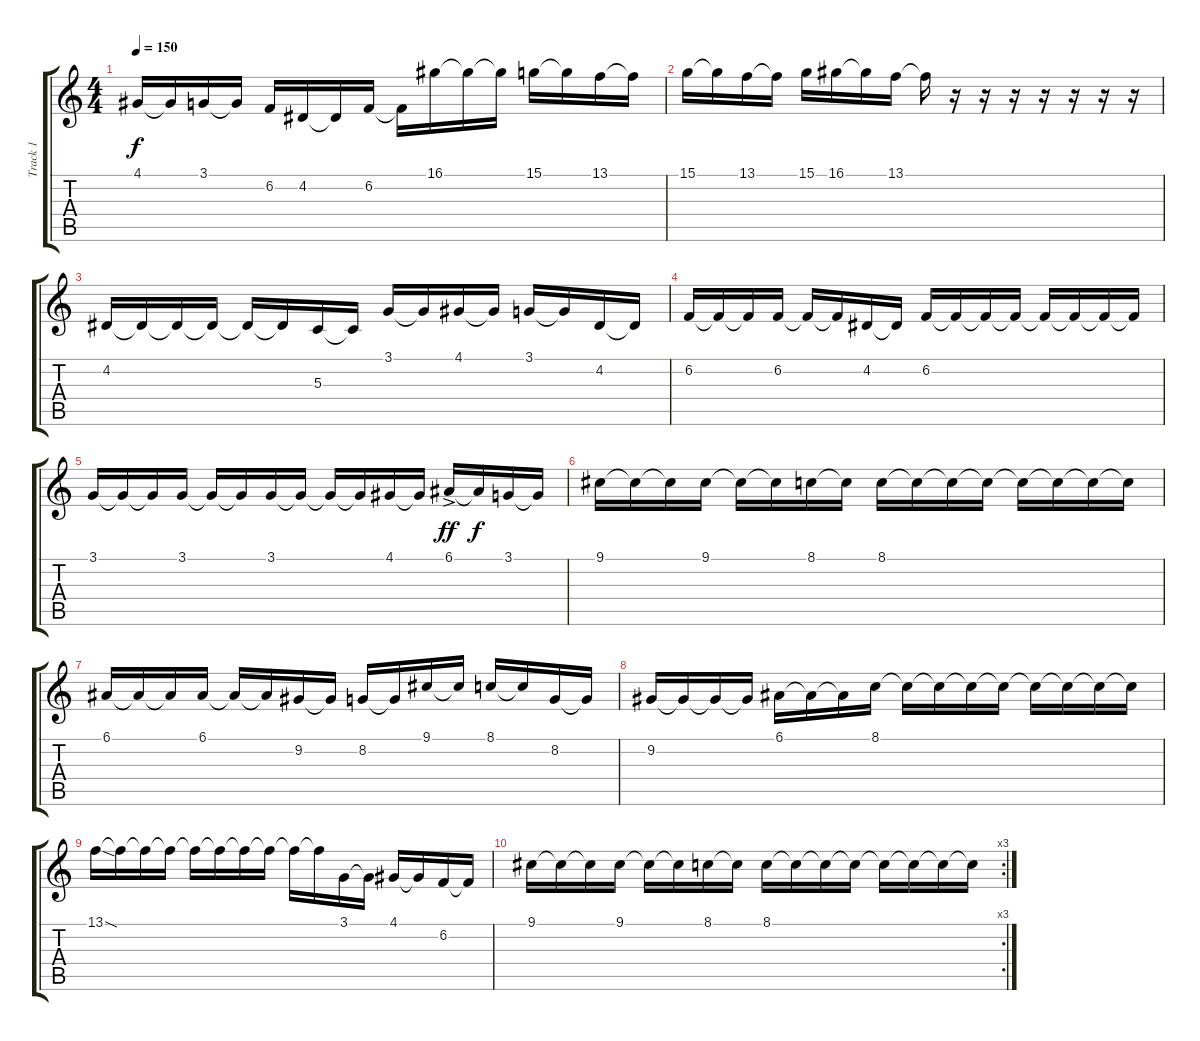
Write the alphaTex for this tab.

\track ("Track 1" "Track 1") {instrument lead5charang}
\staff {score tabs}
\tuning (E4 B3 G3 D3 A2 E2) {hide}
\ts (4 4)
\tempo 150
\clef g2
\ks c
4.1.16{dy f} 4.1{t}.16 3.1.16 3.1{t}.16 6.2.16 4.2.16 4.2{t}.16 6.2.16 6.2{t}.16 16.1.16 16.1{t}.16 16.1{t}.16 15.1.16 15.1{t}.16 13.1.16 13.1{t}.16 |
15.1.16 15.1{t}.16 13.1.16 13.1{t}.16 15.1.16 16.1.16 16.1{t}.16 13.1.16 13.1{t}.16 r.16 r.16 r.16 r.16 r.16 r.16 r.16 |
4.2.16 4.2{t}.16 4.2{t}.16 4.2{t}.16 4.2{t}.16 4.2{t}.16 5.3.16 5.3{t}.16 3.1.16 3.1{t}.16 4.1.16 4.1{t}.16 3.1.16 3.1{t}.16 4.2.16 4.2{t}.16 |
6.2.16 6.2{t}.16 6.2{t}.16 6.2.16 6.2{t}.16 6.2{t}.16 4.2.16 4.2{t}.16 6.2.16 6.2{t}.16 6.2{t}.16 6.2{t}.16 6.2{t}.16 6.2{t}.16 6.2{t}.16 6.2{t}.16 |
3.1.16 3.1{t}.16 3.1{t}.16 3.1.16 3.1{t}.16 3.1{t}.16 3.1.16 3.1{t}.16 3.1{t}.16 3.1{t}.16 4.1.16 4.1{t}.16 6.1{ac}.16{dy ff} 6.1{t}.16{dy f} 3.1.16 3.1{t}.16 |
9.1.16 9.1{t}.16 9.1{t}.16 9.1.16 9.1{t}.16 9.1{t}.16 8.1.16 8.1{t}.16 8.1.16 8.1{t}.16 8.1{t}.16 8.1{t}.16 8.1{t}.16 8.1{t}.16 8.1{t}.16 8.1{t}.16 |
6.1.16 6.1{t}.16 6.1{t}.16 6.1.16 6.1{t}.16 6.1{t}.16 9.2.16 9.2{t}.16 8.2.16 8.2{t}.16 9.1.16 9.1{t}.16 8.1.16 8.1{t}.16 8.2.16 8.2{t}.16 |
9.2.16 9.2{t}.16 9.2{t}.16 9.2{t}.16 6.1.16 6.1{t}.16 6.1{t}.16 8.1.16 8.1{t}.16 8.1{t}.16 8.1{t}.16 8.1{t}.16 8.1{t}.16 8.1{t}.16 8.1{t}.16 8.1{t}.16 |
13.1{sod}.16 13.1{t}.16 13.1{t}.16 13.1{t}.16 13.1{t}.16 13.1{t}.16 13.1{t}.16 13.1{t}.16 13.1{t}.16 13.1{t}.16 3.1.16 3.1{t}.16 4.1.16 4.1{t}.16 6.2.16 6.2{t}.16 |
\rc 3
9.1.16 9.1{t}.16 9.1{t}.16 9.1.16 9.1{t}.16 9.1{t}.16 8.1.16 8.1{t}.16 8.1.16 8.1{t}.16 8.1{t}.16 8.1{t}.16 8.1{t}.16 8.1{t}.16 8.1{t}.16 8.1{t}.16
